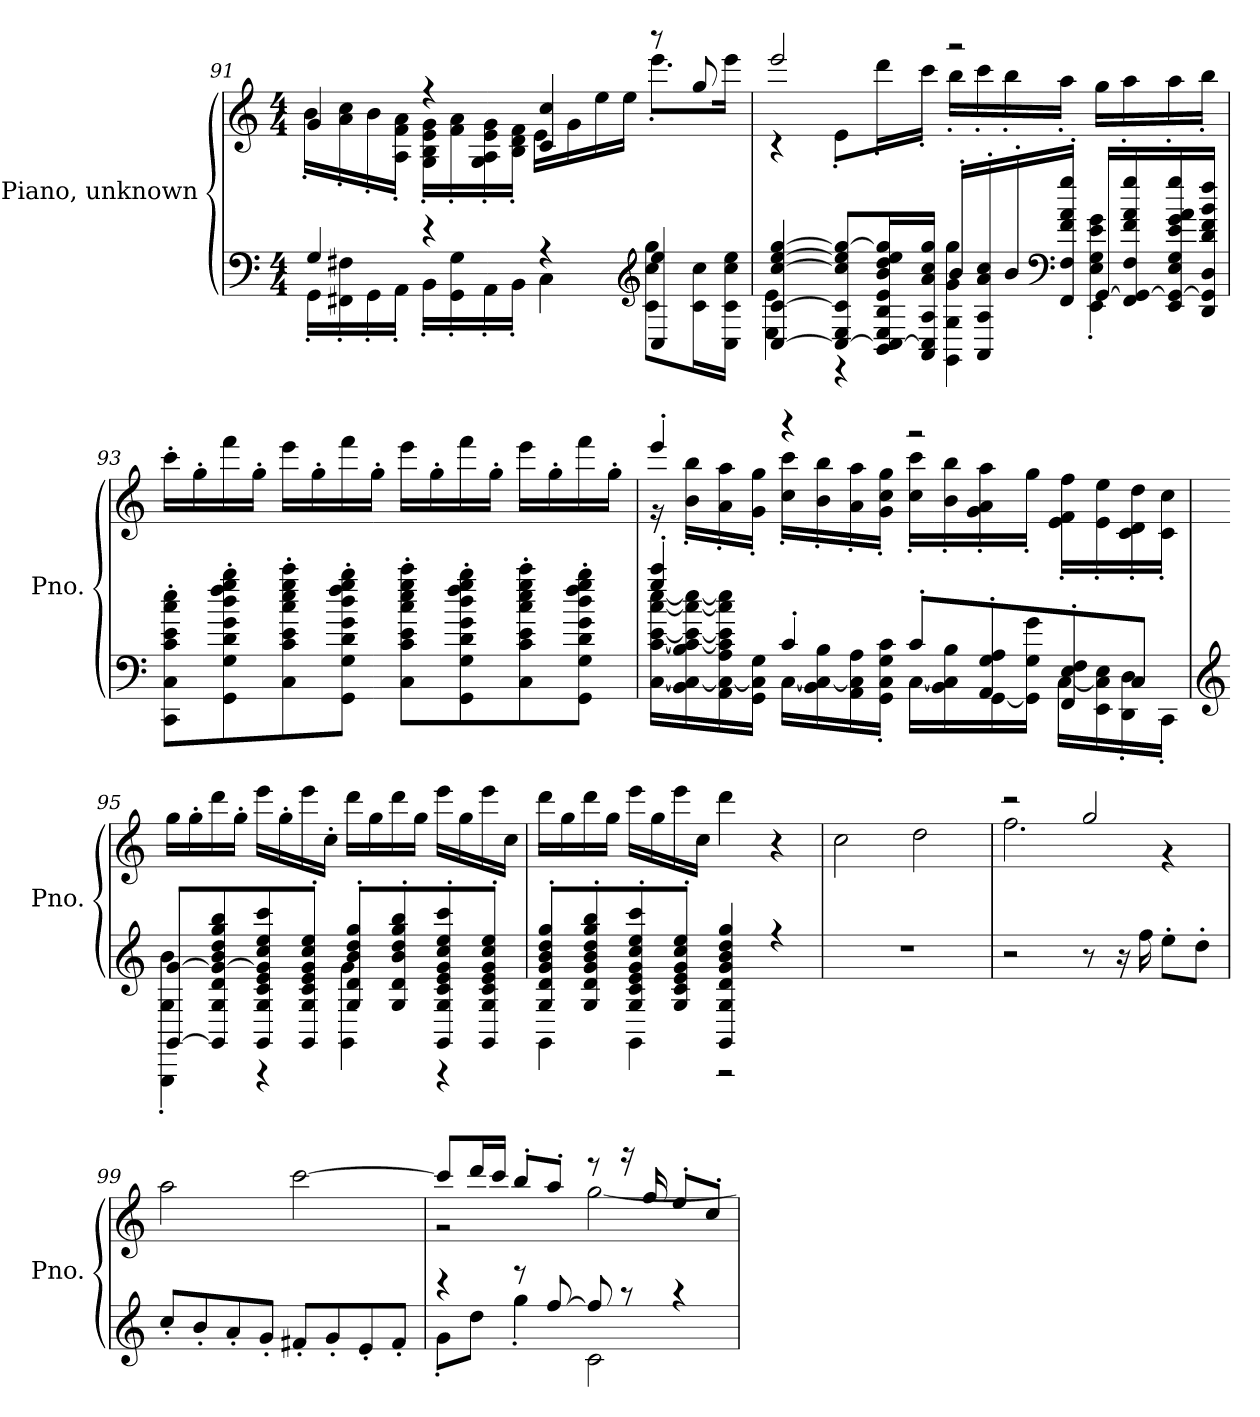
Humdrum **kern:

**kern	**kern
*part1	*part1
*staff2	*staff1
*I"Piano, unknown	*
*I'Pno.	*
*clefF4	*clefG2
*k[]	*k[]
*M4/4	*M4/4
=91	=91
*^	*^
4G/	16GG'\LL	4g/	16b'\LL
.	16FF#X\' 16F#X\'	.	16a\' 16cc\'
.	16GG'\	.	16b'\
.	16AA'\JJ	.	16A\' 16f\' 16a\'JJ
4r	16BB'\LL	4r	16G\' 16B\' 16e\' 16g\'LL
.	16GG\' 16G\'	.	16f\' 16a\'
.	16AA'\	.	16G\' 16A\' 16e\' 16g\'
.	16BB'\JJ	.	16B\' 16d\' 16f\'JJ
4r	4C\	4c/ 4cc/	16e\LL
.	.	.	16g\
.	.	.	16ee\
.	.	.	16ee\JJ
*clefG2	*	*	*
4C/ 4ee/	8c\ 8cc\ 8gg\L	8r	8.eee'\L
.	16c\ 16cc\L	8gg/	.
.	16C\ 16c\ 16cc\ 16ee\JJ	.	16eee\Jk
!!LO:LB:g=z	!!
=92	=92	=92	=92
[4C/ [4c/ [4cc/ [4ee/ [4gg/	4E\ 4e\	2eee/	4r
8C/_ 8E/ 8c/] 8cc/] 8ee/] 8gg/_L	4r	.	8e'\L
16BB/ 16C/_ 16E/ 16B/ 16e/ 16b/ 16dd/ 16ee/ 16gg/]L	.	.	16ddd'\L
16AA/ 16C/] 16A/ 16a/ 16cc/ 16gg/JJ	.	.	16ccc'\JJ
16b'/LL	4GG\ 4G\ 4g\ 4gg\	2r	16bb'\LL
16AA/' 16A/' 16a/' 16cc/'	.	.	16ccc'\
16b'/	.	.	16bb'\
*clefF4	*	*	*
16FF/' 16F/' 16f/' 16a/' 16gg/'JJ	.	.	16aa'\JJ
[16GG/LL	4EE\' 4E\' 4G\' 4e\' 4g\'	.	16gg\LL
16FF/ 16GG/_ 16F/ 16f/ 16a/ 16gg/	.	.	16aa'\
16EE/ 16GG/_ 16E/ 16G/ 16e/ 16g/ 16a/ 16gg/	.	.	16aa'\
16DD/ 16GG/] 16D/ 16d/ 16f/ 16b/ 16ff/JJ	.	.	16bb'\JJ
*v	*v	*	*
*	*v	*v
=93	=93
8CC\' 8C\' 8c\' 8e\' 8cc\' 8ee\'L	16ccc'\LL
.	16gg'\
8GG\' 8G\' 8d\' 8g\' 8dd\' 8ff\' 8gg\' 8bb\'	16fff\
.	16gg'\JJ
8C\' 8c\' 8e\' 8cc\' 8ee\' 8gg\' 8ccc\'	16eee\LL
.	16gg'\
8GG\' 8G\' 8d\' 8g\' 8dd\' 8ff\' 8gg\' 8bb\'J	16fff\
.	16gg'\JJ
8C\' 8c\' 8e\' 8cc\' 8ee\' 8gg\' 8ccc\'L	16eee\LL
.	16gg'\
8GG\' 8G\' 8d\' 8g\' 8dd\' 8ff\' 8gg\' 8bb\'	16fff\
.	16gg'\JJ
8C\' 8c\' 8e\' 8cc\' 8ee\' 8gg\' 8ccc\'	16eee\LL
.	16gg'\
8GG\' 8G\' 8d\' 8g\' 8dd\' 8ff\' 8gg\' 8bb\'J	16fff\
.	16gg'\JJ
!!LO:LB:g=z
=94	=94
*^	*^
4gg/' 4ccc/'	[16C\ [16c\ [16e\ [16cc\ [16ee\LL	4eee'/	16r
.	16BB\ 16C\_ 16B\ 16c\_ 16e\_ 16cc\_ 16ee\_	.	16b\' 16bb\'LL
.	16AA\ 16C\_ 16A\ 16c\] 16e\] 16cc\] 16ee\]	.	16a\' 16aa\'
.	16GG\ 16C\] 16G\JJ	.	16g\' 16gg\'JJ
4c'/	[16C\LL	4r	16cc\' 16ccc\'LL
.	16BB\ 16C\_ 16B\	.	16b\' 16bb\'
.	16AA\ 16C\] 16A\	.	16a\' 16aa\'
.	16GG\' 16C\' 16G\' 16c\'JJ	.	16g\' 16cc\' 16gg\'JJ
8c'/L	[16C\LL	2r	16cc\' 16ccc\'LL
.	16BB\ 16C\] 16B\	.	16b\' 16bb\'
8AA/' 8G/' 8A/'	[16GG\	.	16g\' 16a\' 16aa\'
.	16GG\] 16G\ 16g\JJ	.	16gg'\JJ
8FF/' 8E/' 8F/'	[16C\LL	.	16e\' 16f\' 16ff\'LL
.	16EE\ 16C\] 16E\	.	16e\' 16ee\'
8C/J	16DD\' 16D\'	.	16c\' 16d\' 16dd\'
.	16CC'\JJ	.	16c\' 16cc\'JJ
*	*	*v	*v
=95	=95	=95
*clefG2	*	*
[8GG/ [8g/L	4GGG\' 4G\' 4b\'	16gg\LL
.	.	16gg'\
8GG/] 8G/ 8d/ 8g/_ 8b/ 8dd/ 8gg/ 8bb/	.	16ddd\
.	.	16gg'\JJ
8GG/ 8G/ 8c/ 8e/ 8g/] 8cc/ 8ee/ 8ccc/	4r	16eee\LL
.	.	16gg'\
8GG/' 8G/' 8c/' 8e/' 8g/' 8cc/' 8ee/'J	.	16eee\
.	.	16cc'\JJ
8G/' 8d/' 8b/' 8dd/' 8gg/'L	4GG\ 4g\	16ddd\LL
.	.	16gg\
8G/' 8d/' 8b/' 8dd/' 8gg/' 8bb/'	.	16ddd\
.	.	16gg\JJ
8GG/' 8G/' 8c/' 8e/' 8g/' 8cc/' 8ee/' 8ccc/'	4r	16eee\LL
.	.	16gg\
8GG/' 8G/' 8c/' 8e/' 8g/' 8cc/' 8ee/'J	.	16eee\
.	.	16cc\JJ
!!LO:LB:g=z
=96	=96	=96
8G/' 8d/' 8g/' 8b/' 8dd/' 8gg/'L	4GG\	16ddd\LL
.	.	16gg\
8G/' 8d/' 8g/' 8b/' 8dd/' 8gg/' 8bb/'	.	16ddd\
.	.	16gg\JJ
8G/' 8c/' 8e/' 8g/' 8cc/' 8ee/' 8ccc/'	4GG\	16eee\LL
.	.	16gg\
8G/' 8c/' 8e/' 8g/' 8cc/' 8ee/'J	.	16eee\
.	.	16cc\JJ
4GG/ 4G/ 4d/ 4g/ 4b/ 4dd/ 4gg/	2r	4ddd\
4r	.	4r
*v	*v	*
=97	=97
1r	2cc\
.	2dd\
=98	=98
*	*^
2r	2r	2.ff\
8r	2gg/	.
16r	.	.
16ff\	.	.
8ee'\L	.	4r
8dd'\J	.	.
*	*v	*v
=99	=99
8cc'/L	2aa\
8b'/	.
8a'/	.
8g'/J	.
8f#X'/L	[2ccc\
8g'/	.
8e'/	.
8f#'/J	.
=100	=100
*^	*^
4r	8g'\L	8ccc/L]	2r
.	8dd\J	16ddd/L	.
.	.	16ccc/JJ	.
8r	4gg'\	8bb'/L	.
[8ff/	.	8aa'/J	.
8ff/]	2c\	8r	[2gg\
8r	.	16r	.
.	.	16ff/	.
4r	.	8ee'/L	.
.	.	8cc'/J	.
*v	*v	*	*
*	*v	*v
=	=
*-	*-
